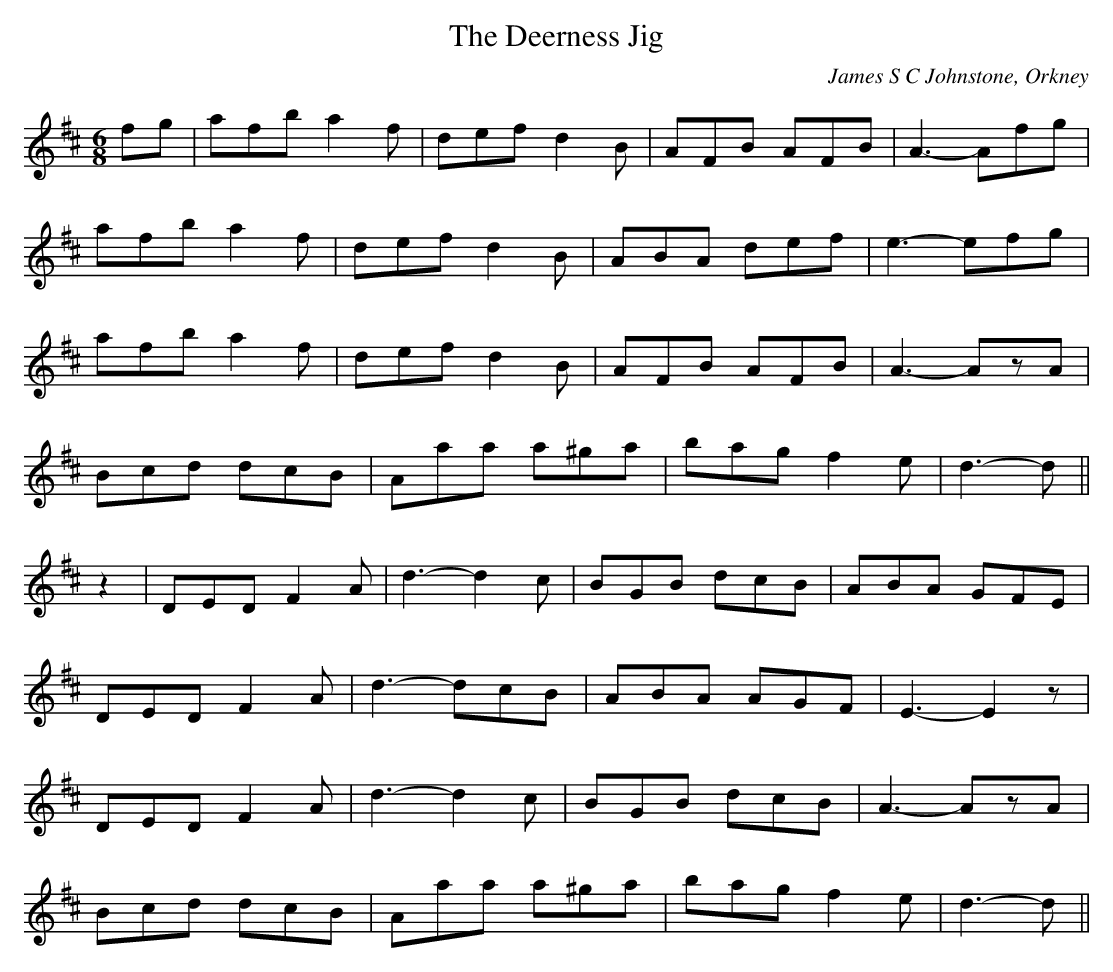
X:1
T:Deerness Jig, The
C:James S C Johnstone, Orkney
M:6/8
L:1/8
K:D
fg | afb a2 f | def d2 B | AFB AFB  | A3-Afg  |
     afb a2 f | def d2 B | ABA def  | e3-efg  |
     afb a2 f | def d2 B | AFB AFB  | A3-AzA  |
     Bcd dcB  | Aaa a^ga | bag f2 e | d3-d   ||
z2 | DED F2 A | d3- d2 c | BGB dcB  | ABA GFE |
     DED F2 A | d3- dcB  | ABA AGF  | E3-E2 z |
     DED F2 A | d3- d2 c | BGB dcB  | A3-AzA  |
     Bcd dcB  | Aaa a^ga | bag f2 e | d3-d   ||
